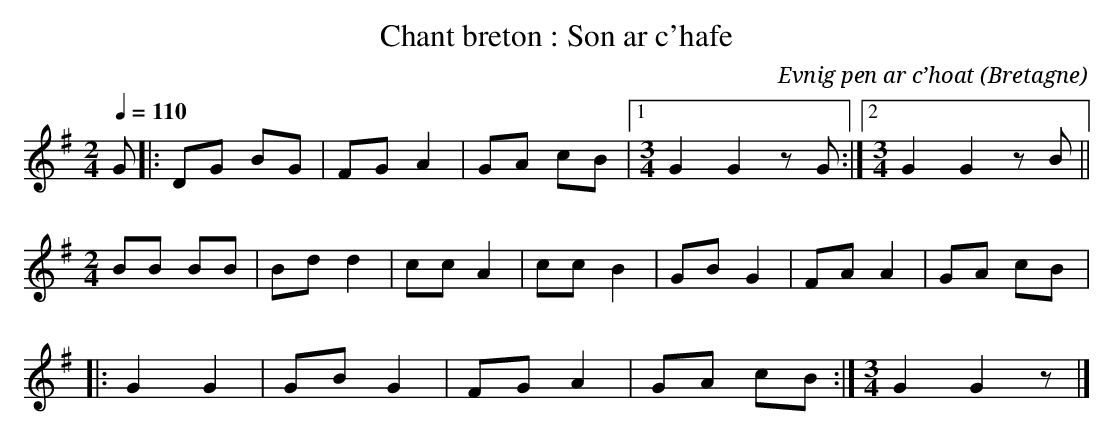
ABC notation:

X:1
T:Chant breton : Son ar c'hafe
C:Evnig pen ar c’hoat
O:Bretagne
M:2/4
L:1/8
Q:1/4=110
K:G
G |: DG BG | FG A2 | GA cB |1 [M:3/4] G2 G2 zG :|2 [M:3/4] G2 G2 zB ||
[M:2/4] BB BB | Bd d2 | cc A2 | cc B2 | GB G2 | FA A2 | GA cB |:
G2 G2 | GB G2 | FG A2 | GA cB :| [M:3/4] G2 G2 z |]
